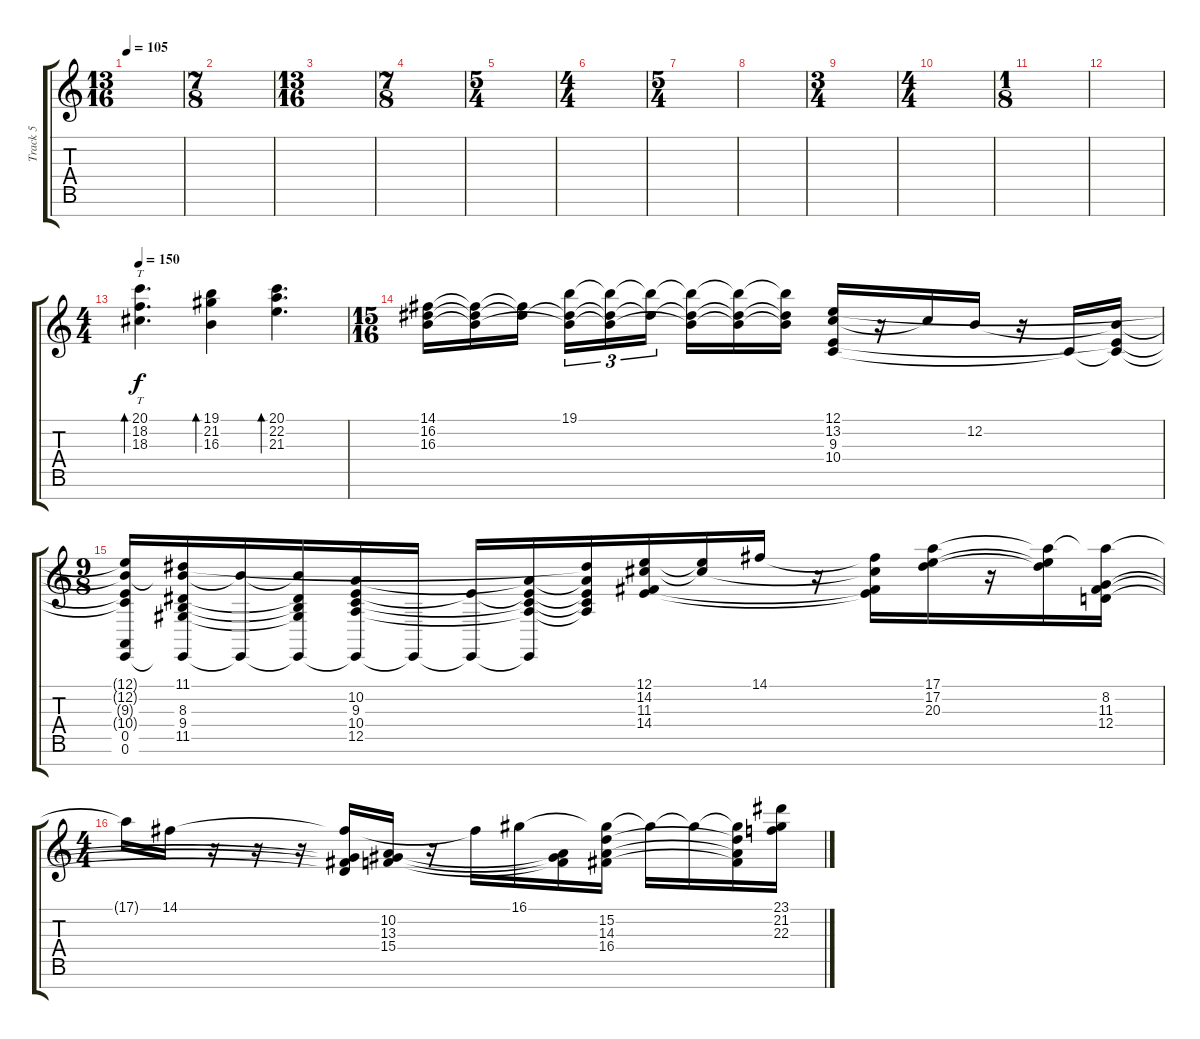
\track ("Track 5" "Track 5") {instrument acousticgrandpiano}
\staff {score tabs}
\tuning (E4 B3 G3 D3 A2 E2 B1) {hide}
\ts (13 16)
\tempo 105
\clef g2
\ks c
|
\ts (7 8)
|
\ts (13 16)
|
\ts (7 8)
|
\ts (5 4)
|
\ts (4 4)
|
\ts (5 4)
|
|
\ts (3 4)
|
\ts (4 4)
|
\ts (1 8)
|
|
\ts (4 4)
\tempo 150
(20.1 18.2 18.3).4{tt d bd 60} (19.1 21.2 16.3).4{bd 60} (20.1 22.2 21.3).4{d bd 60} |
\ts (15 16)
(14.1 16.2 16.3).16 (14.1{t} 16.2{t} 16.3{t}).16 (14.1{t} 16.2{t}).16 (19.1 16.2{t} 16.3{t}).16{tu (3 2)} (19.1{t} 16.2{t} 16.3{t}).16{tu (3 2)} (19.1{t} 16.2{t}).16{tu (3 2) beam splitsecondary} (19.1{t} 16.2{t} 16.3{t}).16 (19.1{t} 16.2{t} 16.3{t}).16 (19.1{t} 16.2{t} 16.3{t}).16 (12.1 13.2 9.3 10.4).16 r.16 13.2{t}.16 12.2.16 r.16 10.4{t}.16 (12.2{t} 9.3{t} 10.4{t}).16 |
\ts (9 8)
(12.1{t} 12.2{t} 9.3{t} 10.4{t} 0.5 0.6).16 (11.1 12.2{t} 8.3 9.4 11.5 0.6{t}).16 (12.2{t} 0.6{t}).16 (12.2{t} 8.3{t} 9.4{t} 11.5{t} 0.6{t}).16 (10.2 9.3 10.4 12.5 0.6{t}).16 0.6{t}.16 (9.3{t} 0.6{t}).16 (10.2{t} 9.3{t} 10.4{t} 12.5{t} 0.6{t}).16 (11.1{t} 10.2{t} 9.3{t} 10.4{t} 12.5{t}).16 (12.1 14.2 11.3 14.4).16 (12.1{t} 14.2{t}).16 14.1.16 r.16 (14.1{t} 14.2{t} 11.3{t} 14.4{t}).16 (17.1 17.2 20.3).16 r.16 (17.1{t} 17.2{t} 20.3{t}).16 (17.1{t} 8.2 11.3 12.4).16 |
\ts (4 4)
17.1{t}.16 14.1.16 r.16 r.16 r.16 (14.1{t} 8.2{t} 11.3{t} 12.4{t}).16 (10.2 13.3 15.4).16 r.16 14.1{t}.16 16.1.16 (10.2{t} 13.3{t} 15.4{t}).16 (16.1{t} 15.2 14.3 16.4).16 16.1{t}.16 16.1{t}.16 (16.1{t} 15.2{t} 14.3{t} 16.4{t}).16 (23.1 21.2 22.3).16
